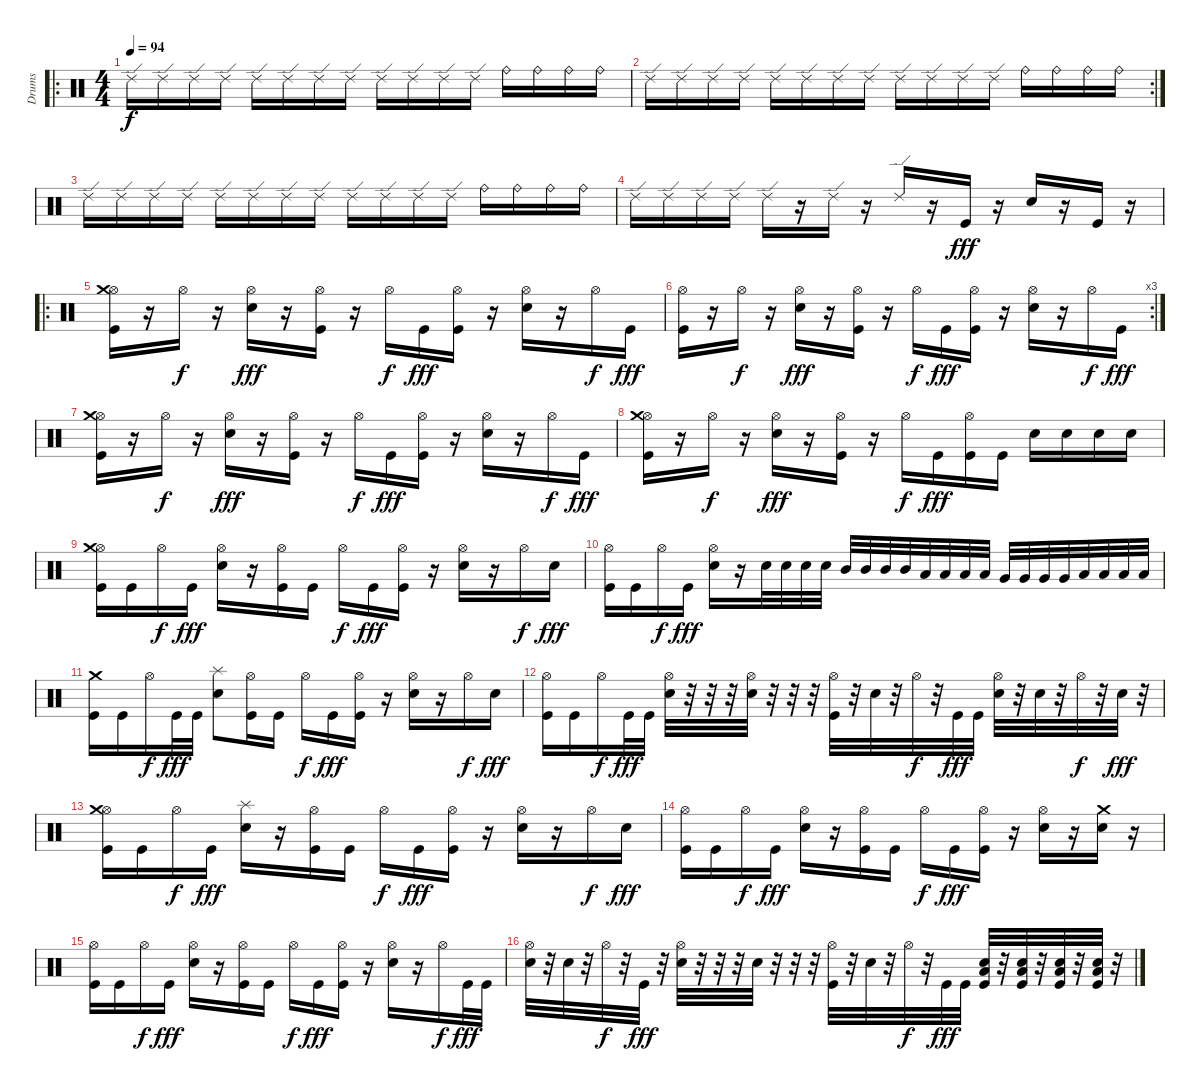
\track ("Drums" "Drums") {instrument percussion}
\staff {score}
\articulation defaults
\ro
\ts (4 4)
\tempo 94
\clef neutral
\ks c "Ride (edge) 2".16{dy f} "Ride (edge) 2".16 "Ride (edge) 2".16 "Ride (edge) 2".16 "Ride (edge) 2".16 "Ride (edge) 2".16 "Ride (edge) 2".16 "Ride (edge) 2".16 "Ride (edge) 2".16 "Ride (edge) 2".16 "Ride (edge) 2".16 "Ride (edge) 2".16 "Ride (bell)".16 "Ride (bell)".16 "Ride (bell)".16 "Ride (bell)".16
|
\rc 2 "Ride (edge) 2".16 "Ride (edge) 2".16 "Ride (edge) 2".16 "Ride (edge) 2".16 "Ride (edge) 2".16 "Ride (edge) 2".16 "Ride (edge) 2".16 "Ride (edge) 2".16 "Ride (edge) 2".16 "Ride (edge) 2".16 "Ride (edge) 2".16 "Ride (edge) 2".16 "Ride (bell)".16 "Ride (bell)".16 "Ride (bell)".16 "Ride (bell)".16
|
"Ride (edge) 2".16 "Ride (edge) 2".16 "Ride (edge) 2".16 "Ride (edge) 2".16 "Ride (edge) 2".16 "Ride (edge) 2".16 "Ride (edge) 2".16 "Ride (edge) 2".16 "Ride (edge) 2".16 "Ride (edge) 2".16 "Ride (edge) 2".16 "Ride (edge) 2".16 "Ride (bell)".16 "Ride (bell)".16 "Ride (bell)".16 "Ride (bell)".16 |
"Ride (edge) 2".16 "Ride (edge) 2".16 "Ride (edge) 2".16 "Ride (edge) 2".16 "Ride (edge) 2".16 r.16 "Ride (edge) 2".16 r.16 "Ride (edge) 2".16 r.16 "Kick (hit)".16{dy fff} r.16 "Electric Snare (hit)".16 r.16 "Kick (hit)".16 r.16 |
\ro
("Hi-Hat (open)" "Kick (hit)" "Crash medium (hit)").16 r.16 "Hi-Hat (open)".16{dy f} r.16 ("Hi-Hat (open)" "Electric Snare (hit)").16{dy fff} r.16 ("Hi-Hat (open)" "Kick (hit)").16 r.16 "Hi-Hat (open)".16{dy f} "Kick (hit)".16{dy fff} ("Hi-Hat (open)" "Kick (hit)").16 r.16 ("Hi-Hat (open)" "Electric Snare (hit)").16 r.16 "Hi-Hat (open)".16{dy f} "Kick (hit)".16{dy fff} |
\rc 3
("Hi-Hat (open)" "Kick (hit)").16 r.16 "Hi-Hat (open)".16{dy f} r.16 ("Hi-Hat (open)" "Electric Snare (hit)").16{dy fff} r.16 ("Hi-Hat (open)" "Kick (hit)").16 r.16 "Hi-Hat (open)".16{dy f} "Kick (hit)".16{dy fff} ("Hi-Hat (open)" "Kick (hit)").16 r.16 ("Hi-Hat (open)" "Electric Snare (hit)").16 r.16 "Hi-Hat (open)".16{dy f} "Kick (hit)".16{dy fff} |
("Hi-Hat (open)" "Kick (hit)" "Crash medium (hit)").16 r.16 "Hi-Hat (open)".16{dy f} r.16 ("Hi-Hat (open)" "Electric Snare (hit)").16{dy fff} r.16 ("Hi-Hat (open)" "Kick (hit)").16 r.16 "Hi-Hat (open)".16{dy f} "Kick (hit)".16{dy fff} ("Hi-Hat (open)" "Kick (hit)").16 r.16 ("Hi-Hat (open)" "Electric Snare (hit)").16 r.16 "Hi-Hat (open)".16{dy f} "Kick (hit)".16{dy fff} |
("Hi-Hat (open)" "Kick (hit)" "Crash medium (hit)").16 r.16 "Hi-Hat (open)".16{dy f} r.16 ("Hi-Hat (open)" "Electric Snare (hit)").16{dy fff} r.16 ("Hi-Hat (open)" "Kick (hit)").16 r.16 "Hi-Hat (open)".16{dy f} "Kick (hit)".16{dy fff} ("Hi-Hat (open)" "Kick (hit)").16 "Kick (hit)".16 "Electric Snare (hit)".16 "Electric Snare (hit)".16 "Electric Snare (hit)".16 "Electric Snare (hit)".16 |
("Hi-Hat (open)" "Crash medium (hit)" "Kick (hit)").16 "Kick (hit)".16 "Hi-Hat (open)".16{dy f} "Kick (hit)".16{dy fff} ("Hi-Hat (open)" "Electric Snare (hit)").16 r.16 ("Hi-Hat (open)" "Kick (hit)").16 "Kick (hit)".16 "Hi-Hat (open)".16{dy f} "Kick (hit)".16{dy fff} ("Hi-Hat (open)" "Kick (hit)").16 r.16 ("Hi-Hat (open)" "Electric Snare (hit)").16 r.16 "Hi-Hat (open)".16{dy f} "Electric Snare (hit)".16{dy fff} |
("Hi-Hat (open)" "Kick (hit)").16 "Kick (hit)".16 "Hi-Hat (open)".16{dy f} "Kick (hit)".16{dy fff} ("Hi-Hat (open)" "Electric Snare (hit)").16 r.16 "Electric Snare (hit)".32 "Electric Snare (hit)".32 "Electric Snare (hit)".32 "Electric Snare (hit)".32 "Mid Tom (hit)".32 "Mid Tom (hit)".32 "Mid Tom (hit)".32 "Mid Tom (hit)".32 "Low Tom (hit)".32 "Low Tom (hit)".32 "Low Tom (hit)".32 "Low Tom (hit)".32 "Very Low Tom (hit)".32 "Very Low Tom (hit)".32 "Very Low Tom (hit)".32 "Very Low Tom (hit)".32 "Low Floor Tom (hit)".32 "Low Floor Tom (hit)".32 "Low Floor Tom (hit)".32 "Low Floor Tom (hit)".32 |
("Crash medium (hit)" "Kick (hit)").16 "Kick (hit)".16 "Hi-Hat (open)".16{dy f} "Kick (hit)".32{dy fff} "Kick (hit)".32 ("Splash (hit)" "Electric Snare (hit)").8 ("Hi-Hat (open)" "Kick (hit)").16 "Kick (hit)".16 "Hi-Hat (open)".16{dy f} "Kick (hit)".16{dy fff} ("Hi-Hat (open)" "Kick (hit)").16 r.16 ("Hi-Hat (open)" "Electric Snare (hit)").16 r.16 "Hi-Hat (open)".16{dy f} "Electric Snare (hit)".16{dy fff} |
("Hi-Hat (open)" "Kick (hit)").16 "Kick (hit)".16 "Hi-Hat (open)".16{dy f} "Kick (hit)".32{dy fff} "Kick (hit)".32 ("Hi-Hat (open)" "Electric Snare (hit)").32 r.32 r.32 r.32 ("Hi-Hat (open)" "Electric Snare (hit)").32 r.32 r.32 r.32 ("Hi-Hat (open)" "Kick (hit)").32 r.32 "Electric Snare (hit)".32 r.32 "Hi-Hat (open)".32{dy f} r.32 "Kick (hit)".32{dy fff} "Kick (hit)".32 ("Hi-Hat (open)" "Electric Snare (hit)").32 r.32 "Electric Snare (hit)".32 r.32 "Hi-Hat (open)".32{dy f} r.32 "Electric Snare (hit)".32{dy fff} r.32 |
("Hi-Hat (open)" "Crash medium (hit)" "Kick (hit)").16 "Kick (hit)".16 "Hi-Hat (open)".16{dy f} "Kick (hit)".16{dy fff} ("Splash (hit)" "Electric Snare (hit)").16 r.16 ("Hi-Hat (open)" "Kick (hit)").16 "Kick (hit)".16 "Hi-Hat (open)".16{dy f} "Kick (hit)".16{dy fff} ("Hi-Hat (open)" "Kick (hit)").16 r.16 ("Hi-Hat (open)" "Electric Snare (hit)").16 r.16 "Hi-Hat (open)".16{dy f} "Electric Snare (hit)".16{dy fff} |
("Hi-Hat (open)" "Kick (hit)").16 "Kick (hit)".16 "Hi-Hat (open)".16{dy f} "Kick (hit)".16{dy fff} ("Hi-Hat (open)" "Electric Snare (hit)").16 r.16 ("Hi-Hat (open)" "Kick (hit)").16 "Kick (hit)".16 "Hi-Hat (open)".16{dy f} "Kick (hit)".16{dy fff} ("Hi-Hat (open)" "Kick (hit)").16 r.16 ("Hi-Hat (open)" "Electric Snare (hit)").16 r.16 ("Crash medium (hit)" "Electric Snare (hit)").16 r.16 |
("Hi-Hat (open)" "Kick (hit)").16 "Kick (hit)".16 "Hi-Hat (open)".16{dy f} "Kick (hit)".16{dy fff} ("Hi-Hat (open)" "Electric Snare (hit)").16 r.16 ("Hi-Hat (open)" "Kick (hit)").16 "Kick (hit)".16 "Hi-Hat (open)".16{dy f} "Kick (hit)".16{dy fff} ("Hi-Hat (open)" "Kick (hit)").16 r.16 ("Hi-Hat (open)" "Electric Snare (hit)").16 r.16 "Hi-Hat (open)".16{dy f} "Kick (hit)".32{dy fff} "Kick (hit)".32 |
("Hi-Hat (open)" "Electric Snare (hit)").32 r.32 "Electric Snare (hit)".32 r.32 "Hi-Hat (open)".32{dy f} r.32 "Kick (hit)".32{dy fff} r.32 ("Hi-Hat (open)" "Electric Snare (hit)").32 r.32 r.32 r.32 "Electric Snare (hit)".32 r.32 r.32 r.32 ("Hi-Hat (open)" "Kick (hit)").32 r.32 "Electric Snare (hit)".32 r.32 "Hi-Hat (open)".32{dy f} r.32 "Kick (hit)".32{dy fff} "Kick (hit)".32 ("Low Floor Tom (hit)" "Kick (hit)" "Electric Snare (hit)").32 r.32 ("Low Floor Tom (hit)" "Kick (hit)" "Electric Snare (hit)").32 r.32 ("Low Floor Tom (hit)" "Kick (hit)" "Electric Snare (hit)").32 r.32 ("Low Floor Tom (hit)" "Kick (hit)" "Electric Snare (hit)").32 r.32
